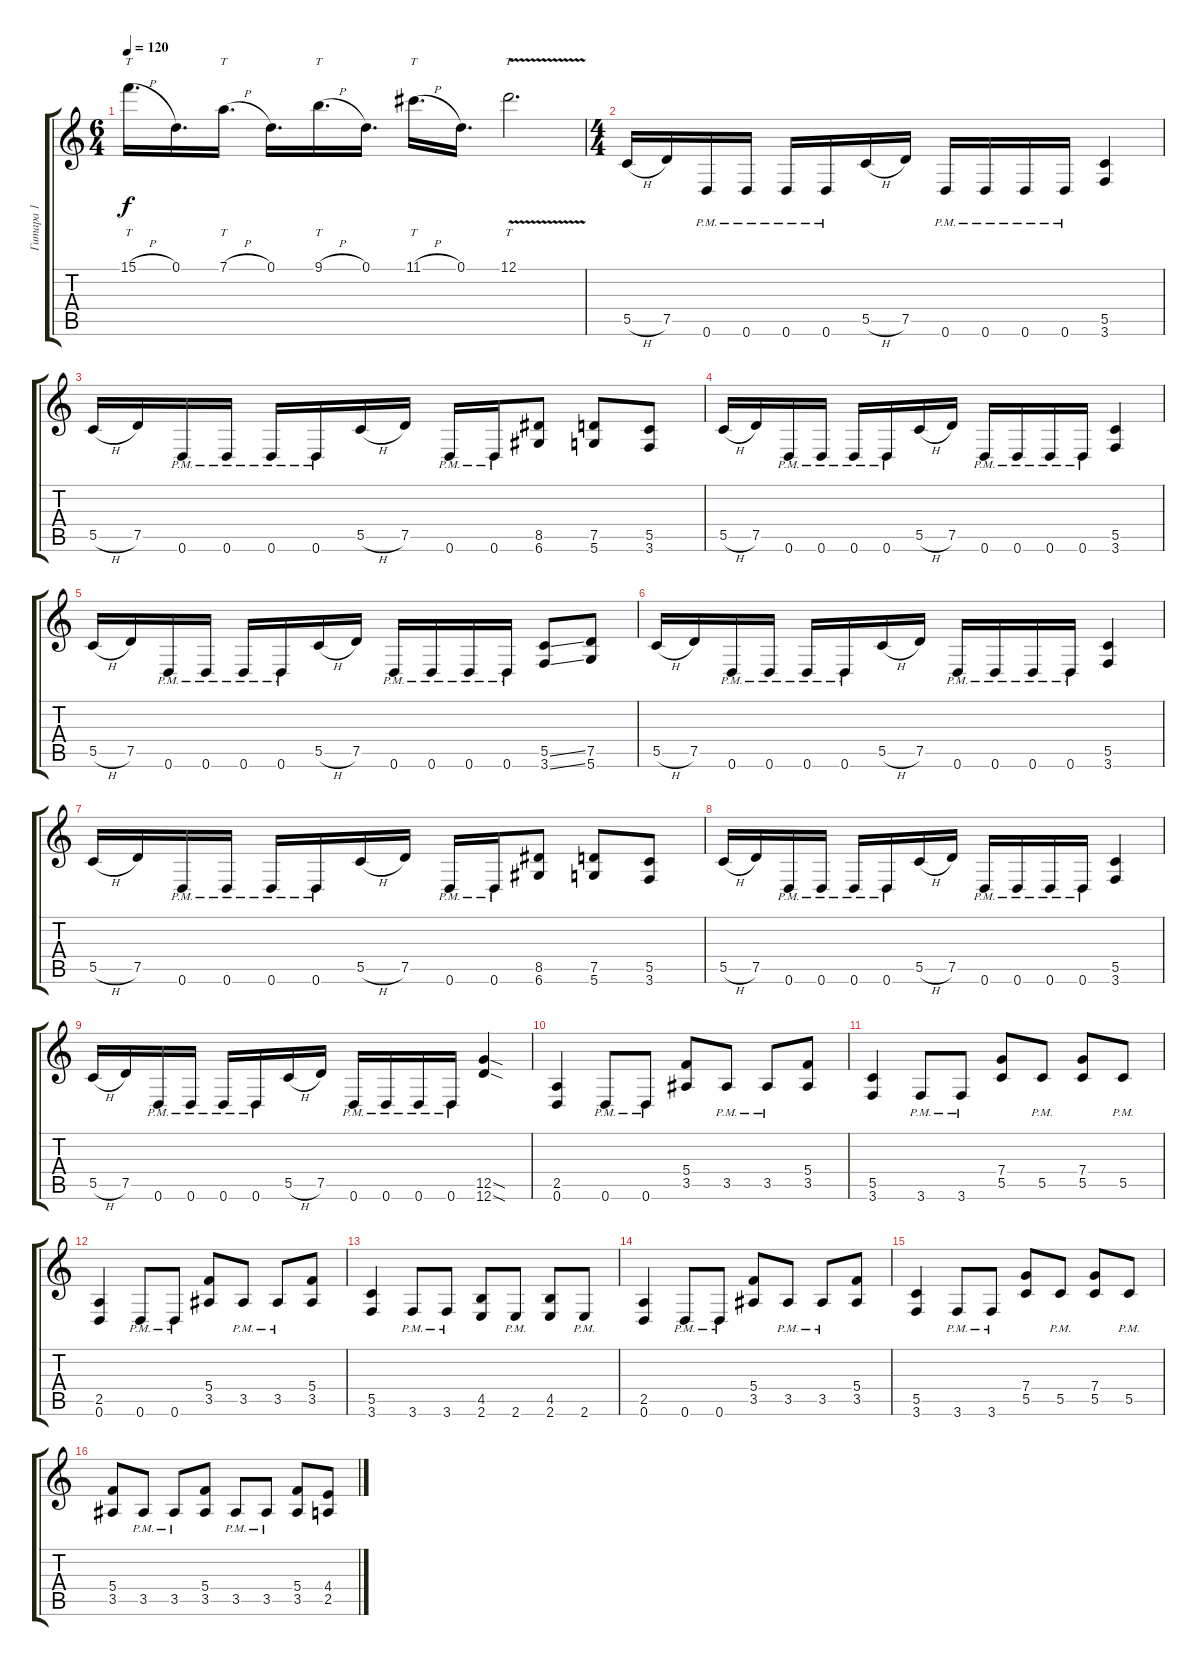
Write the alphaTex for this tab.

\track ("Гитара 1" "Гитара 1") {instrument overdrivenguitar}
\staff {score tabs}
\tuning (D4 A3 F3 C3 G2 D2) {hide}
\ts (6 4)
\tempo 120
\clef g2
\ks c
15.1{h}.16{tt d dy f} 0.1.16{d} 7.1{h}.16{tt d} 0.1.16{d} 9.1{h}.16{tt d} 0.1.16{d} 11.1{h}.16{tt d} 0.1.16{d} 12.1{v}.2{tt d} |
\ts (4 4)
5.5{h}.16 7.5.16 0.6{pm}.16 0.6{pm}.16 0.6{pm}.16 0.6{pm}.16 5.5{h}.16 7.5.16 0.6{pm}.16 0.6{pm}.16 0.6{pm}.16 0.6{pm}.16 (5.5 3.6).4 |
5.5{h}.16 7.5.16 0.6{pm}.16 0.6{pm}.16 0.6{pm}.16 0.6{pm}.16 5.5{h}.16 7.5.16 0.6{pm}.16 0.6{pm}.16 (8.5 6.6).8 (7.5 5.6).8 (5.5 3.6).8 |
5.5{h}.16 7.5.16 0.6{pm}.16 0.6{pm}.16 0.6{pm}.16 0.6{pm}.16 5.5{h}.16 7.5.16 0.6{pm}.16 0.6{pm}.16 0.6{pm}.16 0.6{pm}.16 (5.5 3.6).4 |
5.5{h}.16 7.5.16 0.6{pm}.16 0.6{pm}.16 0.6{pm}.16 0.6{pm}.16 5.5{h}.16 7.5.16 0.6{pm}.16 0.6{pm}.16 0.6{pm}.16 0.6{pm}.16 (5.5{ss} 3.6{ss}).8 (7.5 5.6).8 |
5.5{h}.16 7.5.16 0.6{pm}.16 0.6{pm}.16 0.6{pm}.16 0.6{pm}.16 5.5{h}.16 7.5.16 0.6{pm}.16 0.6{pm}.16 0.6{pm}.16 0.6{pm}.16 (5.5 3.6).4 |
5.5{h}.16 7.5.16 0.6{pm}.16 0.6{pm}.16 0.6{pm}.16 0.6{pm}.16 5.5{h}.16 7.5.16 0.6{pm}.16 0.6{pm}.16 (8.5 6.6).8 (7.5 5.6).8 (5.5 3.6).8 |
5.5{h}.16 7.5.16 0.6{pm}.16 0.6{pm}.16 0.6{pm}.16 0.6{pm}.16 5.5{h}.16 7.5.16 0.6{pm}.16 0.6{pm}.16 0.6{pm}.16 0.6{pm}.16 (5.5 3.6).4 |
5.5{h}.16 7.5.16 0.6{pm}.16 0.6{pm}.16 0.6{pm}.16 0.6{pm}.16 5.5{h}.16 7.5.16 0.6{pm}.16 0.6{pm}.16 0.6{pm}.16 0.6{pm}.16 (12.5{sod} 12.6{sod}).4 |
(2.5 0.6).4 0.6{pm}.8 0.6{pm}.8 (5.4 3.5).8 3.5{pm}.8 3.5{pm}.8 (5.4 3.5).8 |
(5.5 3.6).4 3.6{pm}.8 3.6{pm}.8 (7.4 5.5).8 5.5{pm}.8 (7.4 5.5).8 5.5{pm}.8 |
(2.5 0.6).4 0.6{pm}.8 0.6{pm}.8 (5.4 3.5).8 3.5{pm}.8 3.5{pm}.8 (5.4 3.5).8 |
(5.5 3.6).4 3.6{pm}.8 3.6{pm}.8 (4.5 2.6).8 2.6{pm}.8 (4.5 2.6).8 2.6{pm}.8 |
(2.5 0.6).4 0.6{pm}.8 0.6{pm}.8 (5.4 3.5).8 3.5{pm}.8 3.5{pm}.8 (5.4 3.5).8 |
(5.5 3.6).4 3.6{pm}.8 3.6{pm}.8 (7.4 5.5).8 5.5{pm}.8 (7.4 5.5).8 5.5{pm}.8 |
(5.4 3.5).8 3.5{pm}.8 3.5{pm}.8 (5.4 3.5).8 3.5{pm}.8 3.5{pm}.8 (5.4 3.5).8 (4.4 2.5).8
